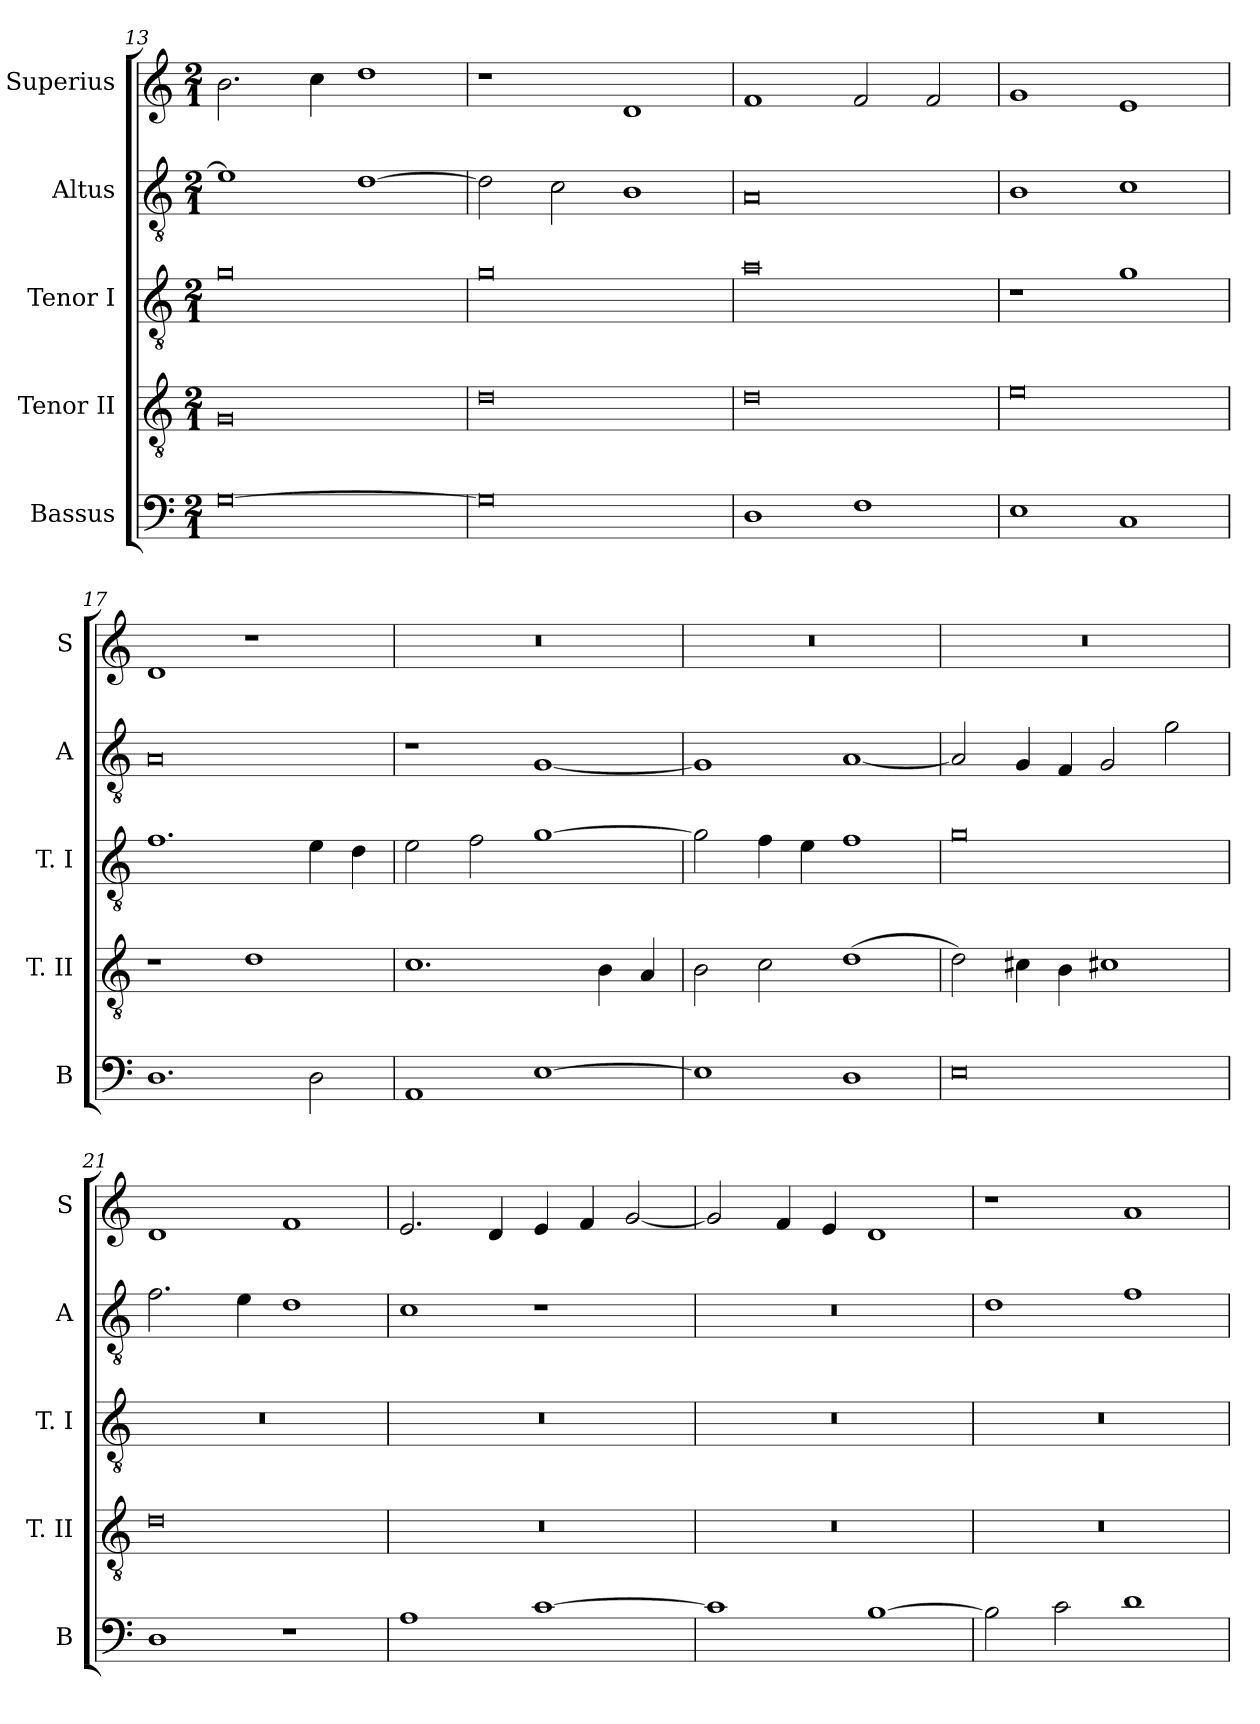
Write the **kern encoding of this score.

**kern	**kern	**kern	**kern	**kern
*part5	*part4	*part3	*part2	*part1
*staff5	*staff4	*staff3	*staff2	*staff1
*I"Bassus	*I"Tenor II	*I"Tenor I	*I"Altus	*I"Superius
*I'B	*I'T. II	*I'T. I	*I'A	*I'S
*clefF4	*clefGv2	*clefGv2	*clefGv2	*clefG2
*k[]	*k[]	*k[]	*k[]	*k[]
*C:	*C:	*C:	*C:	*C:
*M2/1	*M2/1	*M2/1	*M2/1	*M2/1
=13	=13	=13	=13	=13
[0G	0G	0g	1e]	2.b
.	.	.	.	4cc
.	.	.	[1d	1dd
=14	=14	=14	=14	=14
0G]	0d	0g	2d]	1r
.	.	.	2c	.
.	.	.	1B	1d
=15	=15	=15	=15	=15
1D	0d	0a	0A	1f
1F	.	.	.	2f
.	.	.	.	2f
=16	=16	=16	=16	=16
1E	0e	1r	1B	1g
1C	.	1g	1c	1e
=17	=17	=17	=17	=17
1.D	1r	1.f	0A	1d
.	1d	.	.	1r
2D	.	4e	.	.
.	.	4d	.	.
=18	=18	=18	=18	=18
1AA	1.c	2e	1r	0r
.	.	2f	.	.
[1E	.	[1g	[1G	.
.	4B	.	.	.
.	4A	.	.	.
=19	=19	=19	=19	=19
1E]	2B	2g]	1G]	0r
.	2c	4f	.	.
.	.	4e	.	.
1D	(1d	1f	[1A	.
=20	=20	=20	=20	=20
0E	2d)	0g	2A]	0r
.	4c#X	.	4G	.
.	4B	.	4F	.
.	1c#X	.	2G	.
.	.	.	2g	.
=21	=21	=21	=21	=21
1D	0d	0r	2.f	1d
.	.	.	4e	.
1r	.	.	1d	1f
=22	=22	=22	=22	=22
1A	0r	0r	1c	2.e
.	.	.	.	4d
[1c	.	.	1r	4e
.	.	.	.	4f
.	.	.	.	[2g
=23	=23	=23	=23	=23
1c]	0r	0r	0r	2g]
.	.	.	.	4f
.	.	.	.	4e
[1B	.	.	.	1d
=24	=24	=24	=24	=24
2B]	0r	0r	1d	1r
2c	.	.	.	.
1d	.	.	1f	1a
=	=	=	=	=
*-	*-	*-	*-	*-
